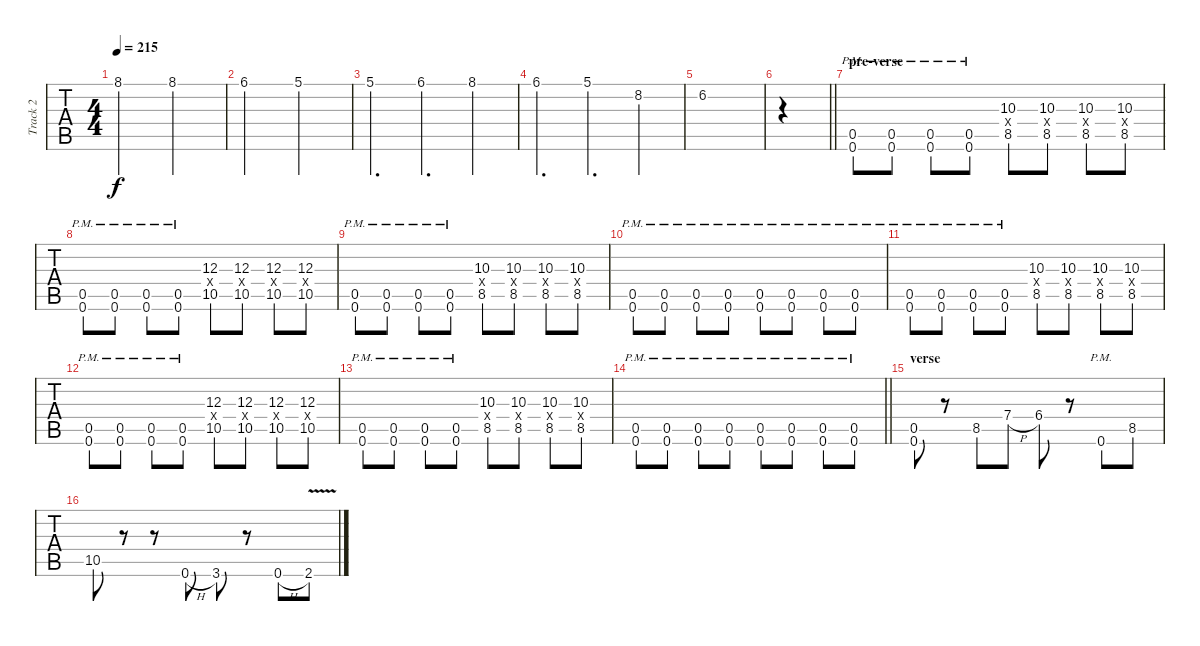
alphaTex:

\track ("Track 2" "Track 2") {instrument distortionguitar}
\staff {tabs}
\tuning (C4 G3 Eb3 Bb2 F2 Bb1) {hide}
\ts (4 4)
\tempo 215
\clef f4
\ks c
8.1{t}.2{dy f} 8.1.2 |
6.1.2 5.1.2 |
5.1.4{d} 6.1.4{d} 8.1.4 |
6.1.4{d} 5.1.4{d} 8.2.4 |
6.2.1 |
\barLineRight lightlight
|
\section ("" "pre-verse")
(0.5{pm} 0.6{pm}).8 (0.5{pm} 0.6{pm}).8 (0.5{pm} 0.6{pm}).8 (0.5{pm} 0.6{pm}).8 (10.3 0.4{x} 8.5).8 (10.3 0.4{x} 8.5).8 (10.3 0.4{x} 8.5).8 (10.3 0.4{x} 8.5).8 |
(0.5{pm} 0.6{pm}).8 (0.5{pm} 0.6{pm}).8 (0.5{pm} 0.6{pm}).8 (0.5{pm} 0.6{pm}).8 (12.3 0.4{x} 10.5).8 (12.3 0.4{x} 10.5).8 (12.3 0.4{x} 10.5).8 (12.3 0.4{x} 10.5).8 |
(0.5{pm} 0.6{pm}).8 (0.5{pm} 0.6{pm}).8 (0.5{pm} 0.6{pm}).8 (0.5{pm} 0.6{pm}).8 (10.3 0.4{x} 8.5).8 (10.3 0.4{x} 8.5).8 (10.3 0.4{x} 8.5).8 (10.3 0.4{x} 8.5).8 |
(0.5{pm} 0.6{pm}).8 (0.5{pm} 0.6{pm}).8 (0.5{pm} 0.6{pm}).8 (0.5{pm} 0.6{pm}).8 (0.5{pm} 0.6{pm}).8 (0.5{pm} 0.6{pm}).8 (0.5{pm} 0.6{pm}).8 (0.5{pm} 0.6{pm}).8 |
(0.5{pm} 0.6{pm}).8 (0.5{pm} 0.6{pm}).8 (0.5{pm} 0.6{pm}).8 (0.5{pm} 0.6{pm}).8 (10.3 0.4{x} 8.5).8 (10.3 0.4{x} 8.5).8 (10.3 0.4{x} 8.5).8 (10.3 0.4{x} 8.5).8 |
(0.5{pm} 0.6{pm}).8 (0.5{pm} 0.6{pm}).8 (0.5{pm} 0.6{pm}).8 (0.5{pm} 0.6{pm}).8 (12.3 0.4{x} 10.5).8 (12.3 0.4{x} 10.5).8 (12.3 0.4{x} 10.5).8 (12.3 0.4{x} 10.5).8 |
(0.5{pm} 0.6{pm}).8 (0.5{pm} 0.6{pm}).8 (0.5{pm} 0.6{pm}).8 (0.5{pm} 0.6{pm}).8 (10.3 0.4{x} 8.5).8 (10.3 0.4{x} 8.5).8 (10.3 0.4{x} 8.5).8 (10.3 0.4{x} 8.5).8 |
\barLineRight lightlight
(0.5{pm} 0.6{pm}).8 (0.5{pm} 0.6{pm}).8 (0.5{pm} 0.6{pm}).8 (0.5{pm} 0.6{pm}).8 (0.5{pm} 0.6{pm}).8 (0.5{pm} 0.6{pm}).8 (0.5{pm} 0.6{pm}).8 (0.5{pm} 0.6{pm}).8 |
\section ("" "verse")
(0.5 0.6).8 r.8 8.5.8 7.4{h}.8 6.4.8 r.8 0.6{pm}.8 8.5.8 |
10.5.8 r.8 r.8 0.6{h}.8 3.6.8 r.8 0.6{h}.8 2.6{v}.8
